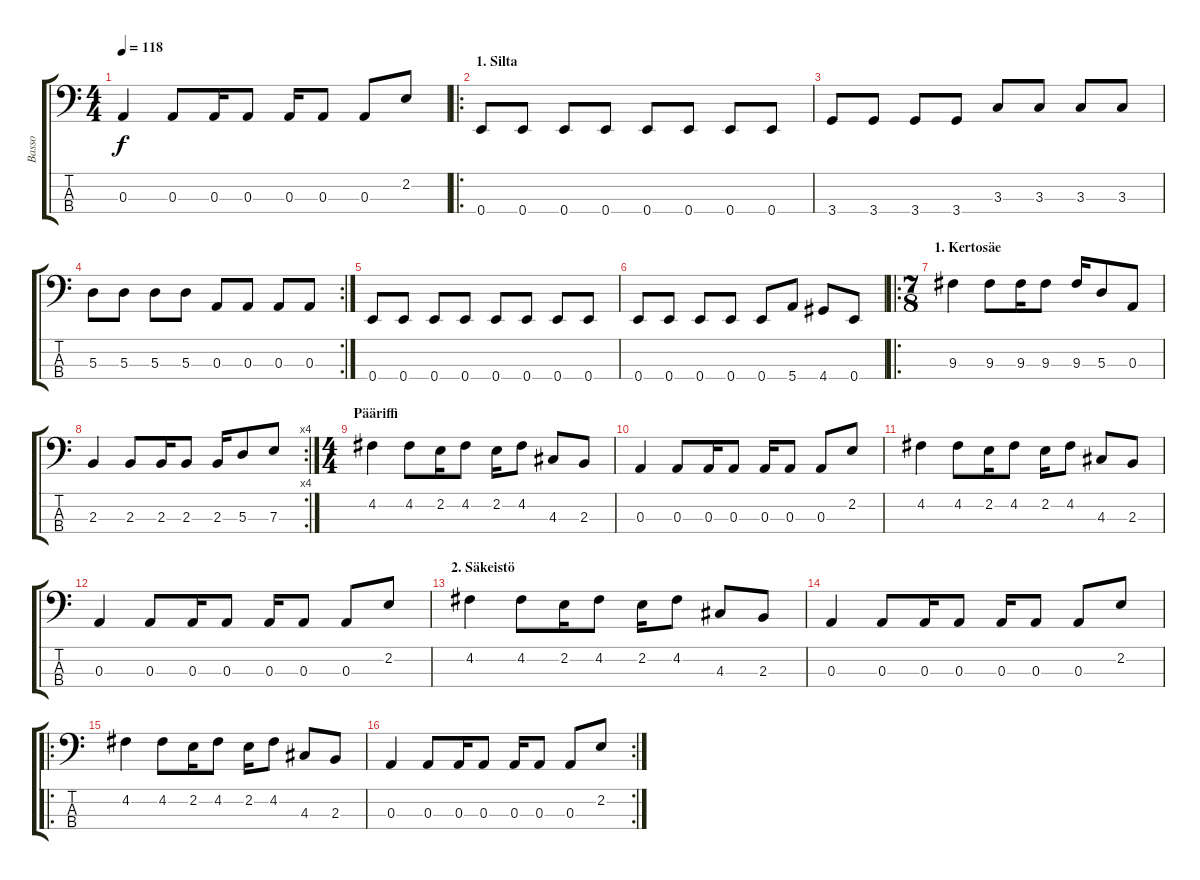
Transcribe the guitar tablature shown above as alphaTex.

\track ("Basso" "Basso") {instrument electricbasspick}
\staff {score tabs}
\tuning (G2 D2 A1 E1) {hide}
\ts (4 4)
\tempo 118
\clef f4
\ks c
0.3.4{dy f} 0.3.8 0.3.16 0.3.8 0.3.16 0.3.8 0.3.8 2.2.8 |
\ro
\section ("" "1. Silta")
0.4.8 0.4.8 0.4.8 0.4.8 0.4.8 0.4.8 0.4.8 0.4.8 |
3.4.8 3.4.8 3.4.8 3.4.8 3.3.8 3.3.8 3.3.8 3.3.8 |
\rc 2
5.3.8 5.3.8 5.3.8 5.3.8 0.3.8 0.3.8 0.3.8 0.3.8 |
0.4.8 0.4.8 0.4.8 0.4.8 0.4.8 0.4.8 0.4.8 0.4.8 |
0.4.8 0.4.8 0.4.8 0.4.8 0.4.8 5.4.8 4.4.8 0.4.8 |
\ro
\ts (7 8)
\section ("" "1. Kertosäe")
9.3.4 9.3.8 9.3.16 9.3.8 9.3.16 5.3.8 0.3.8 |
\rc 4
2.3.4 2.3.8 2.3.16 2.3.8 2.3.16 5.3.8 7.3.8 |
\ts (4 4)
\section ("" "Pääriffi")
4.2.4 4.2.8 2.2.16 4.2.8 2.2.16 4.2.8 4.3.8 2.3.8 |
0.3.4 0.3.8 0.3.16 0.3.8 0.3.16 0.3.8 0.3.8 2.2.8 |
4.2.4 4.2.8 2.2.16 4.2.8 2.2.16 4.2.8 4.3.8 2.3.8 |
0.3.4 0.3.8 0.3.16 0.3.8 0.3.16 0.3.8 0.3.8 2.2.8 |
\section ("" "2. Säkeistö")
4.2.4 4.2.8 2.2.16 4.2.8 2.2.16 4.2.8 4.3.8 2.3.8 |
0.3.4 0.3.8 0.3.16 0.3.8 0.3.16 0.3.8 0.3.8 2.2.8 |
\ro
4.2.4 4.2.8 2.2.16 4.2.8 2.2.16 4.2.8 4.3.8 2.3.8 |
\rc 2
0.3.4 0.3.8 0.3.16 0.3.8 0.3.16 0.3.8 0.3.8 2.2.8
